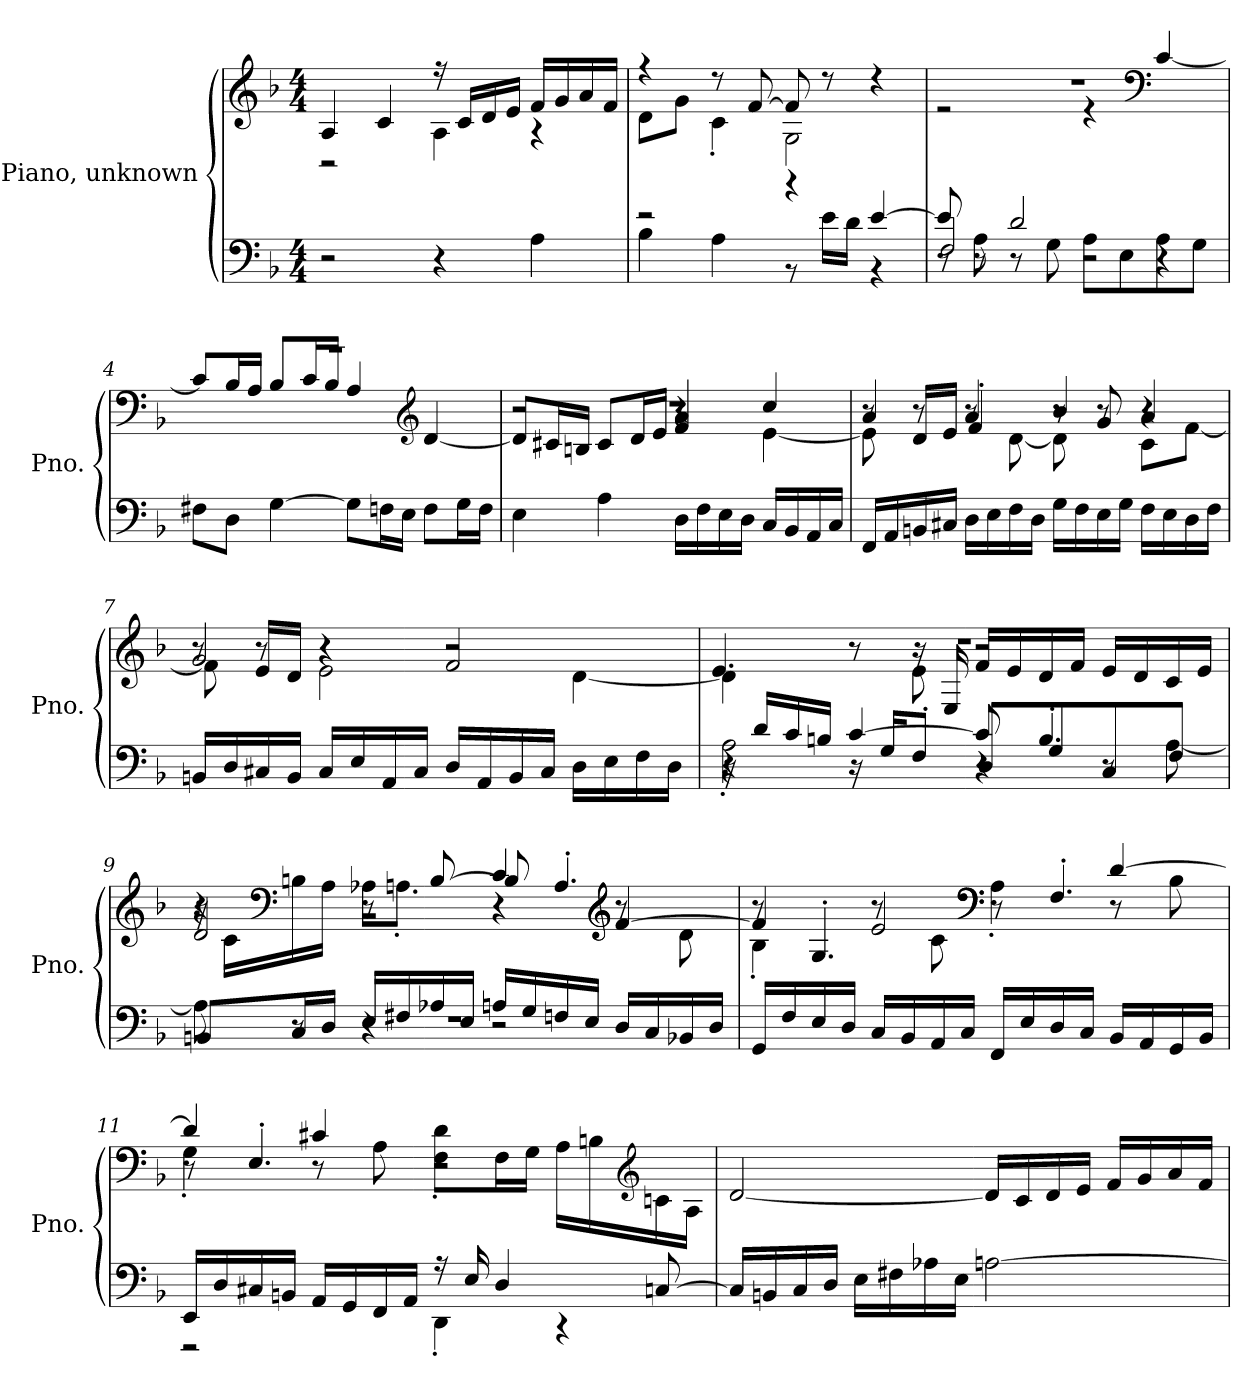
**kern	**kern
*part1	*part1
*staff2	*staff1
*I"Piano, unknown	*
*I'Pno.	*
*clefF4	*clefG2
*k[b-]	*k[b-]
*M4/4	*M4/4
*MM120	*MM120
=1	=1
*	*^
2r	4A/	2r
.	4c/	.
4r	16r	4A\
.	16c/LL	.
.	16d/	.
.	16e/JJ	.
4A\	16f/LL	4r
.	16g/	.
.	16a/	.
.	16f/JJ	.
=2	=2	=2
*^	*	*
2r	4B-\	4r	8d\L
.	.	.	8g\J
.	4A\	8r	4c'\
.	.	[8f/	.
4r	8r	8f/]	2G\
.	16e\LL	8r	.
.	16d\JJ	.	.
[4e/	4r	4r	.
=3	=3	=3	=3
*	*^	*	*
8e/]	8r	2F/	1r	2r
8r	8A\	.	.	.
2d/	8r	.	.	.
.	8G\	.	.	.
.	8A\L	2r	.	4r
.	8E\	.	.	.
*	*	*	*clefF4	*
4r	8A\	.	.	[4c/
.	8G\J	.	.	.
*v	*v	*v	*	*
!!LO:LB:g=z	!!
=4	=4	=4
8F#X\L	1r	8c/L]
8D\J	.	16B-/L
.	.	16A/JJ
[4G\	.	8B-/L
.	.	16c/L
.	.	16B-/JJ
8G\L]	.	4A/
16Fn\L	.	.
16E\JJ	.	.
*	*clefG2	*
8F\L	.	[4d/
16G\L	.	.
16F\JJ	.	.
=5	=5	=5
*	*	*^
4E\	1r	2r	8d/L]
.	.	.	16c#X/L
.	.	.	16Bn/JJ
4A\	.	.	8c#/L
.	.	.	16d/L
.	.	.	16e/JJ
16D\LL	.	4r	4f/ 4a/
16F\	.	.	.
16E\	.	.	.
16D\JJ	.	.	.
16C/LL	.	[4e\	4cc/
16BB-/	.	.	.
16AA/	.	.	.
16C/JJ	.	.	.
!!LO:LB:g=z	!!	!!
=6	=6	=6	=6
16FF/LL	4a/	8e\]	8r
16AA/	.	.	.
16BBn/	.	8r	16d/LL
16C#X/JJ	.	.	16e/JJ
16D\LL	4a/	8r	4f'/
16E\	.	.	.
16F\	.	[8d\	.
16D\JJ	.	.	.
16G\LL	4b-/	8d\]	8r
16F\	.	.	.
16E\	.	8r	8g/
16G\JJ	.	.	.
16F\LL	4r	8c\L	4a/
16E\	.	.	.
16D\	.	[8f\J	.
16F\JJ	.	.	.
=7	=7	=7	=7
16BBn/LL	2g/	8f\]	8r
16D/	.	.	.
16C#X/	.	8r	16e/LL
16BB/JJ	.	.	16d/JJ
16C#/LL	.	2e\	4r
16E/	.	.	.
16AA/	.	.	.
16C#/JJ	.	.	.
16D/LL	2f/	.	2r
16AA/	.	.	.
16BB/	.	.	.
16C#/JJ	.	.	.
16D\LL	.	[4d\	.
16E\	.	.	.
16F\	.	.	.
16D\JJ	.	.	.
!!LO:LB:g=z	!!	!!
=8	=8	=8	=8
*^	*	*	*
*	*^	*	*	*
4r	2A'\	16r	1r	4d\]	4.e/
.	.	16d/LL	.	.	.
.	.	16c/	.	.	.
.	.	16Bn/JJ	.	.	.
[4c/	.	16r	.	8r	.
.	.	16G/KL	.	.	.
.	.	8F'/J	.	8e\	16r
.	.	.	.	.	16E/
8c/]	4r	8D/L	.	2r	16f/LL
.	.	.	.	.	16e/
4.B'/	.	8G/	.	.	16d/
.	.	.	.	.	16f/JJ
.	8r	8C/	.	.	16e/LL
.	.	.	.	.	16d/
.	[8A\	8F/J	.	.	16c/
.	.	.	.	.	16e/JJ
=9	=9	=9	=9	=9	=9
1r	8A\]	8BBn/L	2d/	16r	4r
.	.	.	.	16c\LL	.
*	*	*	*clefF4	*	*
.	8r	16C/L	.	16Bn\	.
.	.	16D/JJ	.	16A\JJ	.
.	4r	16E/LL	.	16A-X\KL	8r
.	.	16F#X/	.	8.An'\J	.
.	.	16A-X/	.	.	[8B/
.	.	16E/JJ	.	.	.
.	2r	16An/LL	4c/	4r	8B/]
.	.	16G/	.	.	.
.	.	16Fn/	.	.	4.A'/
.	.	16E/JJ	.	.	.
*	*	*	*clefG2	*	*
.	.	16D/LL	[4f/	8r	.
.	.	16C/	.	.	.
.	.	16BB-X/	.	8d\	.
.	.	16D/JJ	.	.	.
*v	*v	*v	*	*	*
!!LO:LB:g=z	!!	!!
=10	=10	=10	=10
16GG/LL	4f/]	4B-'\	8r
16F/	.	.	.
16E/	.	.	4.G'/
16D/JJ	.	.	.
16C/LL	2e/	8r	.
16BB-/	.	.	.
16AA/	.	8c\	.
16C/JJ	.	.	.
*	*clefF4	*	*
16FF/LL	.	4A'\	8r
16E/	.	.	.
16D/	.	.	4.F'/
16C/JJ	.	.	.
16BB-/LL	[4d/	8r	.
16AA/	.	.	.
16GG/	.	8B-\	.
16BB-/JJ	.	.	.
=11	=11	=11	=11
*^	*	*	*
16EE/LL	2r	4d/]	4G'\	8r
16D/	.	.	.	.
16C#X/	.	.	.	4.E'/
16BBn/JJ	.	.	.	.
16AA/LL	.	4c#X/	8r	.
16GG/	.	.	.	.
16FF/	.	.	8A\	.
16AA/JJ	.	.	.	.
16r	4DD'\	2r	8F\' 8d\'L	2r
16E/	.	.	.	.
4D/	.	.	16F\L	.
.	.	.	16G\JJ	.
.	4r	.	16A\LL	.
.	.	.	16Bn\	.
*	*	*clefG2	*	*
[8Cn/	.	.	16cn\	.
.	.	.	16A\JJ	.
*v	*v	*	*	*
*	*v	*v	*v
!!LO:LB:g=z
=12	=12
16C/LL]	[2d/
16BBn/	.
16C/	.
16D/JJ	.
16E\LL	.
16F#X\	.
16A-X\	.
16E\JJ	.
[2An\	16d/LL]
.	16c/
.	16d/
.	16e/JJ
.	16f/LL
.	16g/
.	16a/
.	16f/JJ
=	=
*-	*-
